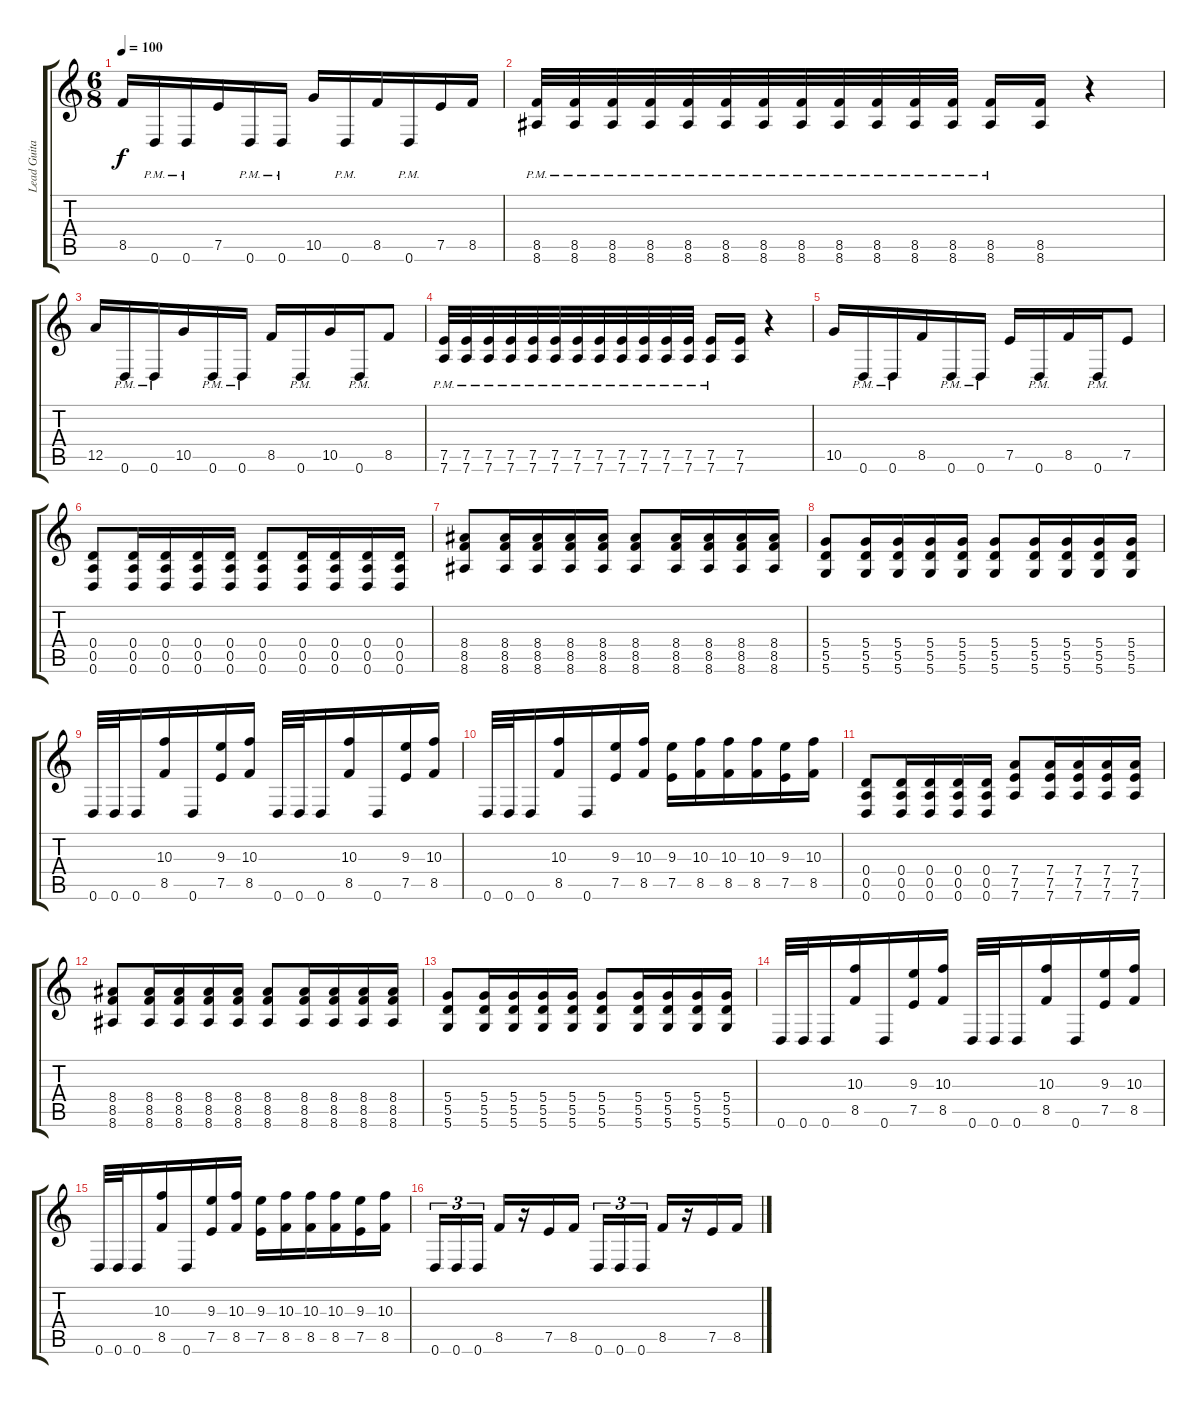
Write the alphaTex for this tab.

\track ("Lead Guitar" "Lead Guita") {instrument distortionguitar}
\staff {score tabs}
\tuning (E4 B3 G3 D3 A2 D2) {hide}
\ts (6 8)
\tempo 100
\clef g2
\ks c
8.5.16{dy f} 0.6{pm}.16 0.6{pm}.16 7.5.16 0.6{pm}.16 0.6{pm}.16 10.5.16 0.6{pm}.16 8.5.16 0.6{pm}.16 7.5.16 8.5.16 |
(8.5{pm} 8.6{pm}).32 (8.5{pm} 8.6{pm}).32 (8.5{pm} 8.6{pm}).32 (8.5{pm} 8.6{pm}).32 (8.5{pm} 8.6{pm}).32 (8.5{pm} 8.6{pm}).32 (8.5{pm} 8.6{pm}).32 (8.5{pm} 8.6{pm}).32 (8.5{pm} 8.6{pm}).32 (8.5{pm} 8.6{pm}).32 (8.5{pm} 8.6{pm}).32 (8.5{pm} 8.6{pm}).32 (8.5{pm} 8.6{pm}).16 (8.5 8.6).16 r.4 |
12.5.16 0.6{pm}.16 0.6{pm}.16 10.5.16 0.6{pm}.16 0.6{pm}.16 8.5.16 0.6{pm}.16 10.5.16 0.6{pm}.16 8.5.8 |
(7.5{pm} 7.6{pm}).32 (7.5{pm} 7.6{pm}).32 (7.5{pm} 7.6{pm}).32 (7.5{pm} 7.6{pm}).32 (7.5{pm} 7.6{pm}).32 (7.5{pm} 7.6{pm}).32 (7.5{pm} 7.6{pm}).32 (7.5{pm} 7.6{pm}).32 (7.5{pm} 7.6{pm}).32 (7.5{pm} 7.6{pm}).32 (7.5{pm} 7.6{pm}).32 (7.5{pm} 7.6{pm}).32 (7.5{pm} 7.6{pm}).16 (7.5 7.6).16 r.4 |
10.5.16 0.6{pm}.16 0.6{pm}.16 8.5.16 0.6{pm}.16 0.6{pm}.16 7.5.16 0.6{pm}.16 8.5.16 0.6{pm}.16 7.5.8 |
(0.4 0.5 0.6).8 (0.4 0.5 0.6).16 (0.4 0.5 0.6).16 (0.4 0.5 0.6).16 (0.4 0.5 0.6).16 (0.4 0.5 0.6).8 (0.4 0.5 0.6).16 (0.4 0.5 0.6).16 (0.4 0.5 0.6).16 (0.4 0.5 0.6).16 |
(8.4 8.5 8.6).8 (8.4 8.5 8.6).16 (8.4 8.5 8.6).16 (8.4 8.5 8.6).16 (8.4 8.5 8.6).16 (8.4 8.5 8.6).8 (8.4 8.5 8.6).16 (8.4 8.5 8.6).16 (8.4 8.5 8.6).16 (8.4 8.5 8.6).16 |
(5.4 5.5 5.6).8 (5.4 5.5 5.6).16 (5.4 5.5 5.6).16 (5.4 5.5 5.6).16 (5.4 5.5 5.6).16 (5.4 5.5 5.6).8 (5.4 5.5 5.6).16 (5.4 5.5 5.6).16 (5.4 5.5 5.6).16 (5.4 5.5 5.6).16 |
0.6.32 0.6.32 0.6.16 (10.3 8.5).16 0.6.16 (9.3 7.5).16 (10.3 8.5).16 0.6.32 0.6.32 0.6.16 (10.3 8.5).16 0.6.16 (9.3 7.5).16 (10.3 8.5).16 |
0.6.32 0.6.32 0.6.16 (10.3 8.5).16 0.6.16 (9.3 7.5).16 (10.3 8.5).16 (9.3 7.5).16 (10.3 8.5).16 (10.3 8.5).16 (10.3 8.5).16 (9.3 7.5).16 (10.3 8.5).16 |
(0.4 0.5 0.6).8 (0.4 0.5 0.6).16 (0.4 0.5 0.6).16 (0.4 0.5 0.6).16 (0.4 0.5 0.6).16 (7.4 7.5 7.6).8 (7.4 7.5 7.6).16 (7.4 7.5 7.6).16 (7.4 7.5 7.6).16 (7.4 7.5 7.6).16 |
(8.4 8.5 8.6).8 (8.4 8.5 8.6).16 (8.4 8.5 8.6).16 (8.4 8.5 8.6).16 (8.4 8.5 8.6).16 (8.4 8.5 8.6).8 (8.4 8.5 8.6).16 (8.4 8.5 8.6).16 (8.4 8.5 8.6).16 (8.4 8.5 8.6).16 |
(5.4 5.5 5.6).8 (5.4 5.5 5.6).16 (5.4 5.5 5.6).16 (5.4 5.5 5.6).16 (5.4 5.5 5.6).16 (5.4 5.5 5.6).8 (5.4 5.5 5.6).16 (5.4 5.5 5.6).16 (5.4 5.5 5.6).16 (5.4 5.5 5.6).16 |
0.6.32 0.6.32 0.6.16 (10.3 8.5).16 0.6.16 (9.3 7.5).16 (10.3 8.5).16 0.6.32 0.6.32 0.6.16 (10.3 8.5).16 0.6.16 (9.3 7.5).16 (10.3 8.5).16 |
0.6.32 0.6.32 0.6.16 (10.3 8.5).16 0.6.16 (9.3 7.5).16 (10.3 8.5).16 (9.3 7.5).16 (10.3 8.5).16 (10.3 8.5).16 (10.3 8.5).16 (9.3 7.5).16 (10.3 8.5).16 |
0.6.16{tu (3 2)} 0.6.16{tu (3 2)} 0.6.16{tu (3 2) beam splitsecondary} 8.5.16 r.16 7.5.16 8.5.16 0.6.16{tu (3 2)} 0.6.16{tu (3 2)} 0.6.16{tu (3 2) beam splitsecondary} 8.5.16 r.16 7.5.16 8.5.16
